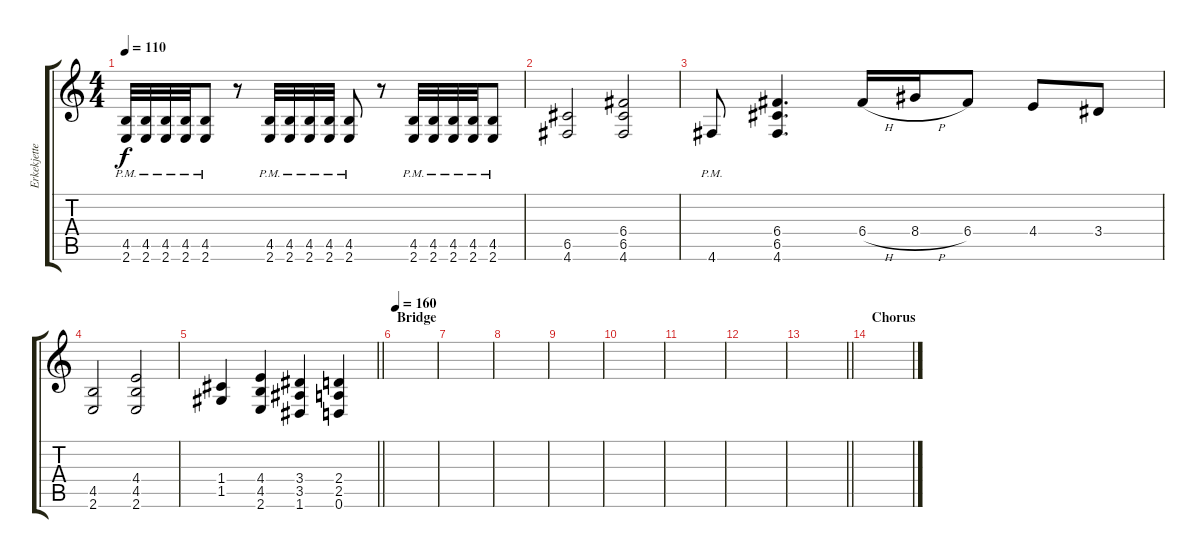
\track ("Erkekjetter Silenoz - Studio Overdub" "Erkekjette") {instrument distortionguitar}
\staff {score tabs}
\tuning (D4 A3 F3 C3 G2 D2) {hide}
\ts (4 4)
\tempo 110
\clef g2
\ks c
(4.5{pm} 2.6{pm}).32{dy f} (4.5{pm} 2.6{pm}).32 (4.5{pm} 2.6{pm}).32 (4.5{pm} 2.6{pm}).32 (4.5{pm} 2.6{pm}).8 r.8 (4.5{pm} 2.6{pm}).32 (4.5{pm} 2.6{pm}).32 (4.5{pm} 2.6{pm}).32 (4.5{pm} 2.6{pm}).32 (4.5{pm} 2.6{pm}).8 r.8 (4.5{pm} 2.6{pm}).32 (4.5{pm} 2.6{pm}).32 (4.5{pm} 2.6{pm}).32 (4.5{pm} 2.6{pm}).32 (4.5{pm} 2.6{pm}).8 |
(6.5 4.6).2 (6.4 6.5 4.6).2 |
4.6{pm}.8 (6.4 6.5 4.6).4{d} 6.4{h}.16 8.4{h}.16 6.4.8 4.4.8 3.4.8 |
(4.5 2.6).2 (4.4 4.5 2.6).2 |
\barLineRight lightlight
(1.4 1.5).4 (4.4 4.5 2.6).4 (3.4 3.5 1.6).4 (2.4 2.5 0.6).4 |
\section ("" "Bridge")
\tempo 160
|
|
|
|
|
|
|
\barLineRight lightlight
|
\section ("" "Chorus")
